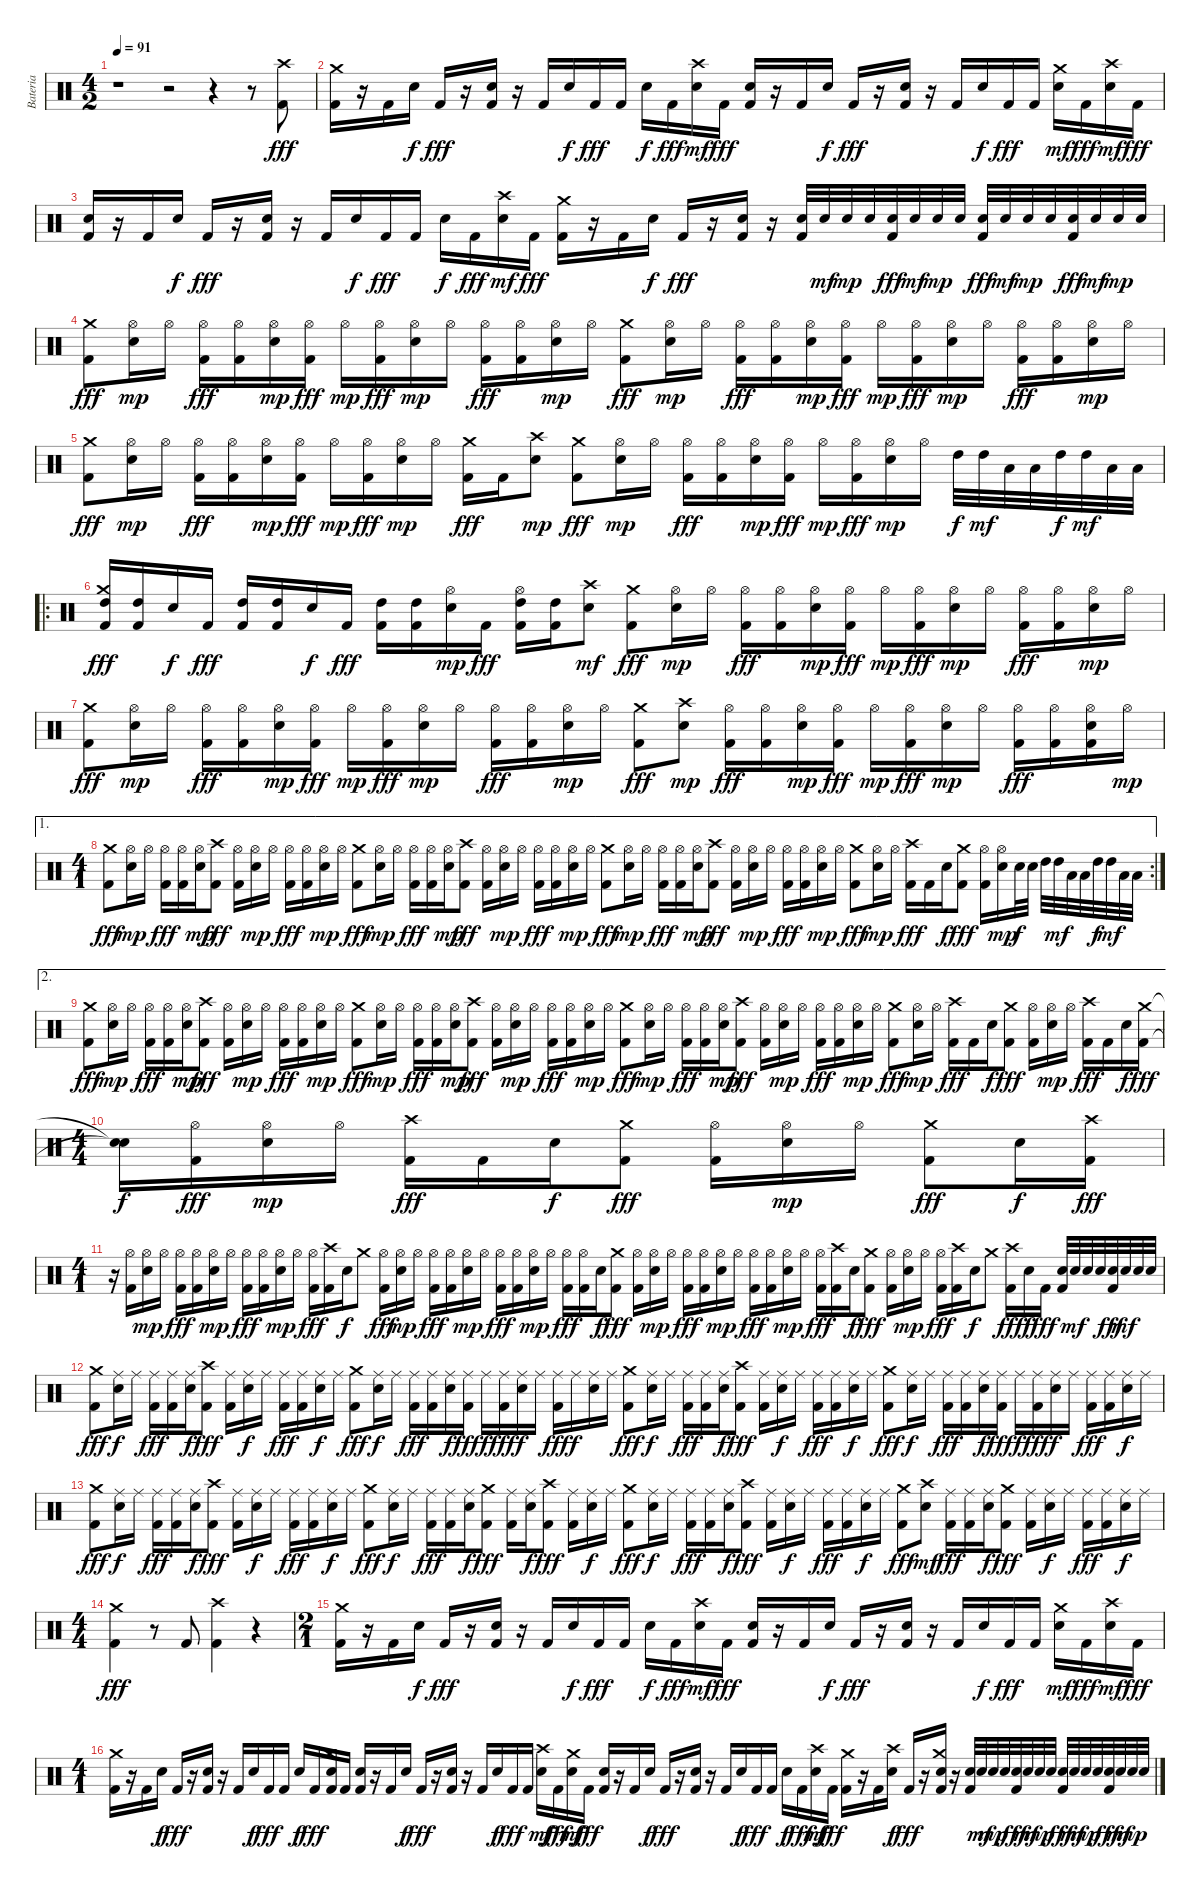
\track ("Bateria" "Bateria") {instrument percussion}
\staff {score}
\articulation defaults
\ts (4 2)
\tempo 91
\clef neutral
\ks c
r.1{dy fff} r.2 r.4 r.8 ("Crash high (hit)" "Kick (hit) 2").8 |
("Crash medium (hit)" "Kick (hit) 2").16 r.16 "Kick (hit) 2".16 "Electric Snare (hit)".16{dy f} "Kick (hit) 2".16{dy fff} r.16 ("Electric Snare (hit)" "Kick (hit) 2").16 r.16 "Kick (hit) 2".16 "Electric Snare (hit)".16{dy f} "Kick (hit) 2".16{dy fff} "Kick (hit) 2".16 "Electric Snare (hit)".16{dy f} "Kick (hit) 2".16{dy fff} ("Crash high (hit)" "Electric Snare (hit)").16{dy mf} "Kick (hit) 2".16{dy fff} ("Electric Snare (hit)" "Kick (hit) 2").16 r.16 "Kick (hit) 2".16 "Electric Snare (hit)".16{dy f} "Kick (hit) 2".16{dy fff} r.16 ("Electric Snare (hit)" "Kick (hit) 2").16 r.16 "Kick (hit) 2".16 "Electric Snare (hit)".16{dy f} "Kick (hit) 2".16{dy fff} "Kick (hit) 2".16 ("Crash medium (hit)" "Electric Snare (hit)").16{dy mf} "Kick (hit) 2".16{dy fff} ("Crash high (hit)" "Electric Snare (hit)").16{dy mf} "Kick (hit) 2".16{dy fff} |
("Electric Snare (hit)" "Kick (hit) 2").16 r.16 "Kick (hit) 2".16 "Electric Snare (hit)".16{dy f} "Kick (hit) 2".16{dy fff} r.16 ("Electric Snare (hit)" "Kick (hit) 2").16 r.16 "Kick (hit) 2".16 "Electric Snare (hit)".16{dy f} "Kick (hit) 2".16{dy fff} "Kick (hit) 2".16 "Electric Snare (hit)".16{dy f} "Kick (hit) 2".16{dy fff} ("Crash high (hit)" "Electric Snare (hit)").16{dy mf} "Kick (hit) 2".16{dy fff} ("Crash medium (hit)" "Kick (hit) 2").16 r.16 "Kick (hit) 2".16 "Electric Snare (hit)".16{dy f} "Kick (hit) 2".16{dy fff} r.16 ("Electric Snare (hit)" "Kick (hit) 2").16 r.16 ("Electric Snare (hit)" "Kick (hit) 2").32 "Electric Snare (hit)".32{dy mf} "Electric Snare (hit)".32{dy mp} "Electric Snare (hit)".32 ("Electric Snare (hit)" "Kick (hit) 2").32{dy fff} "Electric Snare (hit)".32{dy mf} "Electric Snare (hit)".32{dy mp} "Electric Snare (hit)".32 ("Electric Snare (hit)" "Kick (hit) 2").32{dy fff} "Electric Snare (hit)".32{dy mf} "Electric Snare (hit)".32{dy mp} "Electric Snare (hit)".32 ("Electric Snare (hit)" "Kick (hit) 2").32{dy fff} "Electric Snare (hit)".32{dy mf} "Electric Snare (hit)".32{dy mp} "Electric Snare (hit)".32 |
("Crash medium (hit)" "Kick (hit) 2").8{dy fff} ("Hi-Hat (open)" "Electric Snare (hit)").16{dy mp} "Hi-Hat (open)".16 ("Hi-Hat (open)" "Kick (hit) 2").16{dy fff} ("Hi-Hat (open)" "Kick (hit) 2").16 ("Hi-Hat (open)" "Electric Snare (hit)").16{dy mp} ("Hi-Hat (open)" "Kick (hit) 2").16{dy fff} "Hi-Hat (open)".16{dy mp} ("Hi-Hat (open)" "Kick (hit) 2").16{dy fff} ("Hi-Hat (open)" "Electric Snare (hit)").16{dy mp} "Hi-Hat (open)".16 ("Hi-Hat (open)" "Kick (hit) 2").16{dy fff} ("Hi-Hat (open)" "Kick (hit) 2").16 ("Hi-Hat (open)" "Electric Snare (hit)").16{dy mp} "Hi-Hat (open)".16 ("Crash medium (hit)" "Kick (hit) 2").8{dy fff} ("Hi-Hat (open)" "Electric Snare (hit)").16{dy mp} "Hi-Hat (open)".16 ("Hi-Hat (open)" "Kick (hit) 2").16{dy fff} ("Hi-Hat (open)" "Kick (hit) 2").16 ("Hi-Hat (open)" "Electric Snare (hit)").16{dy mp} ("Hi-Hat (open)" "Kick (hit) 2").16{dy fff} "Hi-Hat (open)".16{dy mp} ("Hi-Hat (open)" "Kick (hit) 2").16{dy fff} ("Hi-Hat (open)" "Electric Snare (hit)").16{dy mp} "Hi-Hat (open)".16 ("Hi-Hat (open)" "Kick (hit) 2").16{dy fff} ("Hi-Hat (open)" "Kick (hit) 2").16 ("Hi-Hat (open)" "Electric Snare (hit)").16{dy mp} "Hi-Hat (open)".16 |
("Crash medium (hit)" "Kick (hit) 2").8{dy fff} ("Hi-Hat (open)" "Electric Snare (hit)").16{dy mp} "Hi-Hat (open)".16 ("Hi-Hat (open)" "Kick (hit) 2").16{dy fff} ("Hi-Hat (open)" "Kick (hit) 2").16 ("Hi-Hat (open)" "Electric Snare (hit)").16{dy mp} ("Hi-Hat (open)" "Kick (hit) 2").16{dy fff} "Hi-Hat (open)".16{dy mp} ("Hi-Hat (open)" "Kick (hit) 2").16{dy fff} ("Hi-Hat (open)" "Electric Snare (hit)").16{dy mp} "Hi-Hat (open)".16 ("Crash medium (hit)" "Kick (hit) 2").16{dy fff} "Kick (hit) 2".16 ("Crash high (hit)" "Electric Snare (hit)").8{dy mp} ("Crash medium (hit)" "Kick (hit) 2").8{dy fff} ("Hi-Hat (open)" "Electric Snare (hit)").16{dy mp} "Hi-Hat (open)".16 ("Hi-Hat (open)" "Kick (hit) 2").16{dy fff} ("Hi-Hat (open)" "Kick (hit) 2").16 ("Hi-Hat (open)" "Electric Snare (hit)").16{dy mp} ("Hi-Hat (open)" "Kick (hit) 2").16{dy fff} "Hi-Hat (open)".16{dy mp} ("Hi-Hat (open)" "Kick (hit) 2").16{dy fff} ("Hi-Hat (open)" "Electric Snare (hit)").16{dy mp} "Hi-Hat (open)".16 "High Tom (hit)".32{dy f} "High Tom (hit)".32{dy mf} "Low Tom (hit)".32 "Low Tom (hit)".32 "High Tom (hit)".32{dy f} "High Tom (hit)".32{dy mf} "Low Tom (hit)".32 "Low Tom (hit)".32 |
\ro
("Crash medium (hit)" "High Tom (hit)" "Kick (hit) 2").16{dy fff} ("High Tom (hit)" "Kick (hit) 2").16 "Electric Snare (hit)".16{dy f} "Kick (hit) 2".16{dy fff} ("High Tom (hit)" "Kick (hit) 2").16 ("High Tom (hit)" "Kick (hit) 2").16 "Electric Snare (hit)".16{dy f} "Kick (hit) 2".16{dy fff} ("High Tom (hit)" "Kick (hit) 2").16 ("High Tom (hit)" "Kick (hit) 2").16 ("Hi-Hat (open)" "Electric Snare (hit)").16{dy mp} "Kick (hit) 2".16{dy fff} ("Hi-Hat (open)" "High Tom (hit)" "Kick (hit) 2").16 ("High Tom (hit)" "Kick (hit) 2").16 ("Crash high (hit)" "Electric Snare (hit)").8{dy mf} ("Crash medium (hit)" "Kick (hit) 2").8{dy fff} ("Hi-Hat (open)" "Electric Snare (hit)").16{dy mp} "Hi-Hat (open)".16 ("Hi-Hat (open)" "Kick (hit) 2").16{dy fff} ("Hi-Hat (open)" "Kick (hit) 2").16 ("Hi-Hat (open)" "Electric Snare (hit)").16{dy mp} ("Hi-Hat (open)" "Kick (hit) 2").16{dy fff} "Hi-Hat (open)".16{dy mp} ("Hi-Hat (open)" "Kick (hit) 2").16{dy fff} ("Hi-Hat (open)" "Electric Snare (hit)").16{dy mp} "Hi-Hat (open)".16 ("Hi-Hat (open)" "Kick (hit) 2").16{dy fff} ("Hi-Hat (open)" "Kick (hit) 2").16 ("Hi-Hat (open)" "Electric Snare (hit)").16{dy mp} "Hi-Hat (open)".16 |
("Crash medium (hit)" "Kick (hit) 2").8{dy fff} ("Hi-Hat (open)" "Electric Snare (hit)").16{dy mp} "Hi-Hat (open)".16 ("Hi-Hat (open)" "Kick (hit) 2").16{dy fff} ("Hi-Hat (open)" "Kick (hit) 2").16 ("Hi-Hat (open)" "Electric Snare (hit)").16{dy mp} ("Hi-Hat (open)" "Kick (hit) 2").16{dy fff} "Hi-Hat (open)".16{dy mp} ("Hi-Hat (open)" "Kick (hit) 2").16{dy fff} ("Hi-Hat (open)" "Electric Snare (hit)").16{dy mp} "Hi-Hat (open)".16 ("Hi-Hat (open)" "Kick (hit) 2").16{dy fff} ("Hi-Hat (open)" "Kick (hit) 2").16 ("Hi-Hat (open)" "Electric Snare (hit)").16{dy mp} "Hi-Hat (open)".16 ("Crash medium (hit)" "Kick (hit) 2").8{dy fff} ("Crash high (hit)" "Electric Snare (hit)").8{dy mp} ("Hi-Hat (open)" "Kick (hit) 2").16{dy fff} ("Hi-Hat (open)" "Kick (hit) 2").16 ("Hi-Hat (open)" "Electric Snare (hit)").16{dy mp} ("Hi-Hat (open)" "Kick (hit) 2").16{dy fff} "Hi-Hat (open)".16{dy mp} ("Hi-Hat (open)" "Kick (hit) 2").16{dy fff} ("Hi-Hat (open)" "Electric Snare (hit)").16{dy mp} "Hi-Hat (open)".16 ("Hi-Hat (open)" "Kick (hit) 2").16{dy fff} ("Hi-Hat (open)" "Kick (hit) 2").16 ("Hi-Hat (open)" "Electric Snare (hit)" "Kick (hit) 2").16 "Hi-Hat (open)".16{dy mp} |
\ae 1
\rc 2
\ts (4 1)
("Crash medium (hit)" "Kick (hit) 2").8{dy fff} ("Hi-Hat (open)" "Electric Snare (hit)").16{dy mp} "Hi-Hat (open)".16 ("Hi-Hat (open)" "Kick (hit) 2").16{dy fff} ("Hi-Hat (open)" "Kick (hit) 2").16 ("Hi-Hat (open)" "Electric Snare (hit)").16{dy mp} ("Crash high (hit)" "Kick (hit) 2").8{dy fff} ("Hi-Hat (open)" "Kick (hit) 2").16 ("Hi-Hat (open)" "Electric Snare (hit)").16{dy mp} "Hi-Hat (open)".16 ("Hi-Hat (open)" "Kick (hit) 2").16{dy fff} ("Hi-Hat (open)" "Kick (hit) 2").16 ("Hi-Hat (open)" "Electric Snare (hit)").16{dy mp} "Hi-Hat (open)".16 ("Crash medium (hit)" "Kick (hit) 2").8{dy fff} ("Hi-Hat (open)" "Electric Snare (hit)").16{dy mp} "Hi-Hat (open)".16 ("Hi-Hat (open)" "Kick (hit) 2").16{dy fff} ("Hi-Hat (open)" "Kick (hit) 2").16 ("Hi-Hat (open)" "Electric Snare (hit)").16{dy mp} ("Crash high (hit)" "Kick (hit) 2").8{dy fff} ("Hi-Hat (open)" "Kick (hit) 2").16 ("Hi-Hat (open)" "Electric Snare (hit)").16{dy mp} "Hi-Hat (open)".16 ("Hi-Hat (open)" "Kick (hit) 2").16{dy fff} ("Hi-Hat (open)" "Kick (hit) 2").16 ("Hi-Hat (open)" "Electric Snare (hit)").16{dy mp} "Hi-Hat (open)".16 ("Crash medium (hit)" "Kick (hit) 2").8{dy fff} ("Hi-Hat (open)" "Electric Snare (hit)").16{dy mp} "Hi-Hat (open)".16 ("Hi-Hat (open)" "Kick (hit) 2").16{dy fff} ("Hi-Hat (open)" "Kick (hit) 2").16 ("Hi-Hat (open)" "Electric Snare (hit)").16{dy mp} ("Crash high (hit)" "Kick (hit) 2").8{dy fff} ("Hi-Hat (open)" "Kick (hit) 2").16 ("Hi-Hat (open)" "Electric Snare (hit)").16{dy mp} "Hi-Hat (open)".16 ("Hi-Hat (open)" "Kick (hit) 2").16{dy fff} ("Hi-Hat (open)" "Kick (hit) 2").16 ("Hi-Hat (open)" "Electric Snare (hit)").16{dy mp} "Hi-Hat (open)".16 ("Crash medium (hit)" "Kick (hit) 2").8{dy fff} ("Hi-Hat (open)" "Electric Snare (hit)").16{dy mp} "Hi-Hat (open)".16 ("Crash high (hit)" "Kick (hit) 2").16{dy fff} "Kick (hit) 2".16 "Electric Snare (hit)".16{dy f} ("Crash medium (hit)" "Kick (hit) 2").8{dy fff} ("Hi-Hat (open)" "Kick (hit) 2").16 ("Hi-Hat (open)" "Electric Snare (hit)").16{dy mp} "Electric Snare (hit)".32{dy f} "Electric Snare (hit)".32 "High Tom (hit)".32 "High Tom (hit)".32{dy mf} "Low Tom (hit)".32 "Low Tom (hit)".32 "High Tom (hit)".32{dy f} "High Tom (hit)".32{dy mf} "Low Tom (hit)".32 "Low Tom (hit)".32 |
\ae 2
("Crash medium (hit)" "Kick (hit) 2").8{dy fff} ("Hi-Hat (open)" "Electric Snare (hit)").16{dy mp} "Hi-Hat (open)".16 ("Hi-Hat (open)" "Kick (hit) 2").16{dy fff} ("Hi-Hat (open)" "Kick (hit) 2").16 ("Hi-Hat (open)" "Electric Snare (hit)").16{dy mp} ("Crash high (hit)" "Kick (hit) 2").8{dy fff} ("Hi-Hat (open)" "Kick (hit) 2").16 ("Hi-Hat (open)" "Electric Snare (hit)").16{dy mp} "Hi-Hat (open)".16 ("Hi-Hat (open)" "Kick (hit) 2").16{dy fff} ("Hi-Hat (open)" "Kick (hit) 2").16 ("Hi-Hat (open)" "Electric Snare (hit)").16{dy mp} "Hi-Hat (open)".16 ("Crash medium (hit)" "Kick (hit) 2").8{dy fff} ("Hi-Hat (open)" "Electric Snare (hit)").16{dy mp} "Hi-Hat (open)".16 ("Hi-Hat (open)" "Kick (hit) 2").16{dy fff} ("Hi-Hat (open)" "Kick (hit) 2").16 ("Hi-Hat (open)" "Electric Snare (hit)").16{dy mp} ("Crash high (hit)" "Kick (hit) 2").8{dy fff} ("Hi-Hat (open)" "Kick (hit) 2").16 ("Hi-Hat (open)" "Electric Snare (hit)").16{dy mp} "Hi-Hat (open)".16 ("Hi-Hat (open)" "Kick (hit) 2").16{dy fff} ("Hi-Hat (open)" "Kick (hit) 2").16 ("Hi-Hat (open)" "Electric Snare (hit)").16{dy mp} "Hi-Hat (open)".16 ("Crash medium (hit)" "Kick (hit) 2").8{dy fff} ("Hi-Hat (open)" "Electric Snare (hit)").16{dy mp} "Hi-Hat (open)".16 ("Hi-Hat (open)" "Kick (hit) 2").16{dy fff} ("Hi-Hat (open)" "Kick (hit) 2").16 ("Hi-Hat (open)" "Electric Snare (hit)").16{dy mp} ("Crash high (hit)" "Kick (hit) 2").8{dy fff} ("Hi-Hat (open)" "Kick (hit) 2").16 ("Hi-Hat (open)" "Electric Snare (hit)").16{dy mp} "Hi-Hat (open)".16 ("Hi-Hat (open)" "Kick (hit) 2").16{dy fff} ("Hi-Hat (open)" "Kick (hit) 2").16 ("Hi-Hat (open)" "Electric Snare (hit)").16{dy mp} "Hi-Hat (open)".16 ("Crash medium (hit)" "Kick (hit) 2").8{dy fff} ("Hi-Hat (open)" "Electric Snare (hit)").16{dy mp} "Hi-Hat (open)".16 ("Crash high (hit)" "Kick (hit) 2").16{dy fff} "Kick (hit) 2".16 "Electric Snare (hit)".16{dy f} ("Crash medium (hit)" "Kick (hit) 2").8{dy fff} ("Hi-Hat (open)" "Kick (hit) 2").16 ("Hi-Hat (open)" "Electric Snare (hit)").16{dy mp} "Hi-Hat (open)".16 ("Crash high (hit)" "Kick (hit) 2").16{dy fff} "Kick (hit) 2".16 "Electric Snare (hit)".16{dy f} ("Crash medium (hit)" "Kick (hit) 2").16{dy fff} |
\ts (4 4)
("Snare (hit)"{t} "Snare (hit)"{t}).16{dy f} ("Hi-Hat (open)" "Kick (hit) 2").16{dy fff} ("Hi-Hat (open)" "Electric Snare (hit)").16{dy mp} "Hi-Hat (open)".16 ("Crash high (hit)" "Kick (hit) 2").16{dy fff} "Kick (hit) 2".16 "Electric Snare (hit)".16{dy f} ("Crash medium (hit)" "Kick (hit) 2").8{dy fff} ("Hi-Hat (open)" "Kick (hit) 2").16 ("Hi-Hat (open)" "Electric Snare (hit)").16{dy mp} "Hi-Hat (open)".16 ("Crash medium (hit)" "Kick (hit) 2").8{dy fff} "Electric Snare (hit)".16{dy f} ("Crash high (hit)" "Kick (hit) 2").16{dy fff} |
\ts (4 1)
r.16 ("Hi-Hat (open)" "Kick (hit) 2").16 ("Hi-Hat (open)" "Electric Snare (hit)").16{dy mp} "Hi-Hat (open)".16 ("Hi-Hat (open)" "Kick (hit) 2").16{dy fff} ("Hi-Hat (open)" "Kick (hit) 2").16 ("Hi-Hat (open)" "Electric Snare (hit)").16{dy mp} "Hi-Hat (open)".16 ("Hi-Hat (open)" "Kick (hit) 2").16{dy fff} ("Hi-Hat (open)" "Kick (hit) 2").16 ("Hi-Hat (open)" "Electric Snare (hit)").16{dy mp} "Hi-Hat (open)".16 ("Hi-Hat (open)" "Kick (hit) 2").16{dy fff} ("Crash high (hit)" "Kick (hit) 2").16 "Electric Snare (hit)".16{dy f} "Crash medium (hit)".8 ("Hi-Hat (open)" "Kick (hit) 2").16{dy fff} ("Hi-Hat (open)" "Electric Snare (hit)").16{dy mp} "Hi-Hat (open)".16 ("Hi-Hat (open)" "Kick (hit) 2").16{dy fff} ("Hi-Hat (open)" "Kick (hit) 2").16 ("Hi-Hat (open)" "Electric Snare (hit)").16{dy mp} "Hi-Hat (open)".16 ("Hi-Hat (open)" "Kick (hit) 2").16{dy fff} ("Hi-Hat (open)" "Kick (hit) 2").16 ("Hi-Hat (open)" "Electric Snare (hit)").16{dy mp} "Hi-Hat (open)".16 ("Hi-Hat (open)" "Kick (hit) 2").16{dy fff} ("Hi-Hat (open)" "Kick (hit) 2").16 "Electric Snare (hit)".16{dy f} ("Crash medium (hit)" "Kick (hit) 2").8{dy fff} ("Hi-Hat (open)" "Kick (hit) 2").16 ("Hi-Hat (open)" "Electric Snare (hit)").16{dy mp} "Hi-Hat (open)".16 ("Hi-Hat (open)" "Kick (hit) 2").16{dy fff} ("Hi-Hat (open)" "Kick (hit) 2").16 ("Hi-Hat (open)" "Electric Snare (hit)").16{dy mp} "Hi-Hat (open)".16 ("Hi-Hat (open)" "Kick (hit) 2").16{dy fff} ("Hi-Hat (open)" "Kick (hit) 2").16 ("Hi-Hat (open)" "Electric Snare (hit)").16{dy mp} "Hi-Hat (open)".16 ("Hi-Hat (open)" "Kick (hit) 2").16{dy fff} ("Crash high (hit)" "Kick (hit) 2").16 "Electric Snare (hit)".16{dy f} ("Crash medium (hit)" "Kick (hit) 2").8{dy fff} ("Hi-Hat (open)" "Kick (hit) 2").16 ("Hi-Hat (open)" "Electric Snare (hit)").16{dy mp} "Hi-Hat (open)".16 ("Hi-Hat (open)" "Kick (hit) 2").16{dy fff} ("Crash high (hit)" "Kick (hit) 2").16 "Electric Snare (hit)".16{dy f} "Crash medium (hit)".8 ("Crash high (hit)" "Kick (hit) 2").16{dy fff} "Electric Snare (hit)".16{dy f} "Kick (hit) 2".16{dy fff} ("Electric Snare (hit)" "Kick (hit) 2").32 "Electric Snare (hit)".32{dy mf} "Electric Snare (hit)".32 "Electric Snare (hit)".32 ("Electric Snare (hit)" "Kick (hit) 2").32{dy fff} "Electric Snare (hit)".32{dy mf} "Electric Snare (hit)".32 "Electric Snare (hit)".32 |
("Crash medium (hit)" "Kick (hit) 2").8{dy fff} ("Ride (middle)" "Electric Snare (hit)").16{dy f} "Ride (middle)".16 ("Ride (middle)" "Kick (hit) 2").16{dy fff} ("Ride (middle)" "Kick (hit) 2").16 ("Ride (middle)" "Electric Snare (hit)").16{dy f} ("Crash high (hit)" "Kick (hit) 2").8{dy fff} ("Ride (middle)" "Kick (hit) 2").16 ("Ride (middle)" "Electric Snare (hit)").16{dy f} "Ride (middle)".16 ("Ride (middle)" "Kick (hit) 2").16{dy fff} ("Ride (middle)" "Kick (hit) 2").16 ("Ride (middle)" "Electric Snare (hit)").16{dy f} "Ride (middle)".16 ("Crash medium (hit)" "Kick (hit) 2").8{dy fff} ("Ride (middle)" "Electric Snare (hit)").16{dy f} "Ride (middle)".16 ("Ride (middle)" "Kick (hit) 2").16{dy fff} ("Ride (middle)" "Kick (hit) 2").16 ("Ride (middle)" "Electric Snare (hit)").16{dy f} ("Ride (middle)" "Kick (hit) 2").16{dy fff} "Ride (middle)".16{dy f} ("Ride (middle)" "Kick (hit) 2").16{dy fff} ("Ride (middle)" "Electric Snare (hit)").16{dy f} "Ride (middle)".16 ("Ride (middle)" "Kick (hit) 2").16{dy fff} "Ride (middle)".16{dy f} ("Ride (middle)" "Electric Snare (hit)").16 "Ride (middle)".16 ("Crash medium (hit)" "Kick (hit) 2").8{dy fff} ("Ride (middle)" "Electric Snare (hit)").16{dy f} "Ride (middle)".16 ("Ride (middle)" "Kick (hit) 2").16{dy fff} ("Ride (middle)" "Kick (hit) 2").16 ("Ride (middle)" "Electric Snare (hit)").16{dy f} ("Crash high (hit)" "Kick (hit) 2").8{dy fff} ("Ride (middle)" "Kick (hit) 2").16 ("Ride (middle)" "Electric Snare (hit)").16{dy f} "Ride (middle)".16 ("Ride (middle)" "Kick (hit) 2").16{dy fff} ("Ride (middle)" "Kick (hit) 2").16 ("Ride (middle)" "Electric Snare (hit)").16{dy f} "Ride (middle)".16 ("Crash medium (hit)" "Kick (hit) 2").8{dy fff} ("Ride (middle)" "Electric Snare (hit)").16{dy f} "Ride (middle)".16 ("Ride (middle)" "Kick (hit) 2").16{dy fff} ("Ride (middle)" "Kick (hit) 2").16 ("Ride (middle)" "Electric Snare (hit)").16{dy f} ("Ride (middle)" "Kick (hit) 2").16{dy fff} "Ride (middle)".16{dy f} ("Ride (middle)" "Kick (hit) 2").16{dy fff} ("Ride (middle)" "Electric Snare (hit)").16{dy f} "Ride (middle)".16 ("Ride (middle)" "Kick (hit) 2").16{dy fff} ("Ride (middle)" "Kick (hit) 2").16 ("Ride (middle)" "Electric Snare (hit)").16{dy f} "Ride (middle)".16 |
("Crash medium (hit)" "Kick (hit) 2").8{dy fff} ("Ride (middle)" "Electric Snare (hit)").16{dy f} "Ride (middle)".16 ("Ride (middle)" "Kick (hit) 2").16{dy fff} ("Ride (middle)" "Kick (hit) 2").16 ("Ride (middle)" "Electric Snare (hit)").16{dy f} ("Crash high (hit)" "Kick (hit) 2").8{dy fff} ("Ride (middle)" "Kick (hit) 2").16 ("Ride (middle)" "Electric Snare (hit)").16{dy f} "Ride (middle)".16 ("Ride (middle)" "Kick (hit) 2").16{dy fff} ("Ride (middle)" "Kick (hit) 2").16 ("Ride (middle)" "Electric Snare (hit)").16{dy f} "Ride (middle)".16 ("Crash medium (hit)" "Kick (hit) 2").8{dy fff} ("Ride (middle)" "Electric Snare (hit)").16{dy f} "Ride (middle)".16 ("Ride (middle)" "Kick (hit) 2").16{dy fff} ("Ride (middle)" "Kick (hit) 2").16 ("Ride (middle)" "Electric Snare (hit)").16{dy f} ("Crash medium (hit)" "Kick (hit) 2").8{dy fff} ("Ride (middle)" "Kick (hit) 2").16 ("Ride (middle)" "Electric Snare (hit)").16{dy f} ("Crash high (hit)" "Kick (hit) 2").8{dy fff} ("Ride (middle)" "Kick (hit) 2").16 ("Ride (middle)" "Electric Snare (hit)").16{dy f} "Ride (middle)".16 ("Crash medium (hit)" "Kick (hit) 2").8{dy fff} ("Ride (middle)" "Electric Snare (hit)").16{dy f} "Ride (middle)".16 ("Ride (middle)" "Kick (hit) 2").16{dy fff} ("Ride (middle)" "Kick (hit) 2").16 ("Ride (middle)" "Electric Snare (hit)").16{dy f} ("Crash high (hit)" "Kick (hit) 2").8{dy fff} ("Ride (middle)" "Kick (hit) 2").16 ("Ride (middle)" "Electric Snare (hit)").16{dy f} "Ride (middle)".16 ("Ride (middle)" "Kick (hit) 2").16{dy fff} ("Ride (middle)" "Kick (hit) 2").16 ("Ride (middle)" "Electric Snare (hit)").16{dy f} "Ride (middle)".16 ("Crash medium (hit)" "Kick (hit) 2").8{dy fff} ("Crash high (hit)" "Electric Snare (hit)").8{dy mf} ("Ride (middle)" "Kick (hit) 2").16{dy fff} ("Ride (middle)" "Kick (hit) 2").16 ("Ride (middle)" "Electric Snare (hit)").16{dy f} ("Crash medium (hit)" "Kick (hit) 2").8{dy fff} ("Ride (middle)" "Kick (hit) 2").16 ("Ride (middle)" "Electric Snare (hit)").16{dy f} "Ride (middle)".16 ("Ride (middle)" "Kick (hit) 2").16{dy fff} ("Ride (middle)" "Kick (hit) 2").16 ("Ride (middle)" "Electric Snare (hit)").16{dy f} "Ride (middle)".16 |
\ts (4 4)
("Crash medium (hit)" "Kick (hit) 2").4{dy fff} r.8 "Kick (hit) 2".8 ("Crash high (hit)" "Kick (hit) 2").4 r.4 |
\ts (2 1)
("Crash medium (hit)" "Kick (hit) 2").16 r.16 "Kick (hit) 2".16 "Electric Snare (hit)".16{dy f} "Kick (hit) 2".16{dy fff} r.16 ("Electric Snare (hit)" "Kick (hit) 2").16 r.16 "Kick (hit) 2".16 "Electric Snare (hit)".16{dy f} "Kick (hit) 2".16{dy fff} "Kick (hit) 2".16 "Electric Snare (hit)".16{dy f} "Kick (hit) 2".16{dy fff} ("Crash high (hit)" "Electric Snare (hit)").16{dy mf} "Kick (hit) 2".16{dy fff} ("Electric Snare (hit)" "Kick (hit) 2").16 r.16 "Kick (hit) 2".16 "Electric Snare (hit)".16{dy f} "Kick (hit) 2".16{dy fff} r.16 ("Electric Snare (hit)" "Kick (hit) 2").16 r.16 "Kick (hit) 2".16 "Electric Snare (hit)".16{dy f} "Kick (hit) 2".16{dy fff} "Kick (hit) 2".16 ("Crash medium (hit)" "Electric Snare (hit)").16{dy mf} "Kick (hit) 2".16{dy fff} ("Crash high (hit)" "Electric Snare (hit)").16{dy mf} "Kick (hit) 2".16{dy fff} |
\ts (4 1)
("Crash medium (hit)" "Kick (hit) 2").16 r.16 "Kick (hit) 2".16 "Electric Snare (hit)".16{dy f} "Kick (hit) 2".16{dy fff} r.16 ("Electric Snare (hit)" "Kick (hit) 2").16 r.16 "Kick (hit) 2".16 "Electric Snare (hit)".16{dy f} "Kick (hit) 2".16{dy fff} "Kick (hit) 2".16 "Electric Snare (hit)".16{dy f} "Kick (hit) 2".16{dy fff} ("Crash medium (hit)" "Electric Snare (hit)" "Kick (hit) 2").16 "Kick (hit) 2".16 ("Electric Snare (hit)" "Kick (hit) 2").16 r.16 "Kick (hit) 2".16 "Electric Snare (hit)".16{dy f} "Kick (hit) 2".16{dy fff} r.16 ("Electric Snare (hit)" "Kick (hit) 2").16 r.16 "Kick (hit) 2".16 "Electric Snare (hit)".16{dy f} "Kick (hit) 2".16{dy fff} "Kick (hit) 2".16 ("Crash high (hit)" "Electric Snare (hit)").16{dy mf} "Kick (hit) 2".16{dy fff} ("Crash medium (hit)" "Electric Snare (hit)").16{dy mf} "Kick (hit) 2".16{dy fff} ("Electric Snare (hit)" "Kick (hit) 2").16 r.16 "Kick (hit) 2".16 "Electric Snare (hit)".16{dy f} "Kick (hit) 2".16{dy fff} r.16 ("Electric Snare (hit)" "Kick (hit) 2").16 r.16 "Kick (hit) 2".16 "Electric Snare (hit)".16{dy f} "Kick (hit) 2".16{dy fff} "Kick (hit) 2".16 "Electric Snare (hit)".16{dy f} "Kick (hit) 2".16{dy fff} ("Crash high (hit)" "Electric Snare (hit)").16{dy mf} "Kick (hit) 2".16{dy fff} ("Crash medium (hit)" "Kick (hit) 2").16 r.16 "Kick (hit) 2".16 ("Crash high (hit)" "Electric Snare (hit)").16{dy f} "Kick (hit) 2".16{dy fff} r.16 ("Crash medium (hit)" "Electric Snare (hit)" "Kick (hit) 2").16 r.16 ("Electric Snare (hit)" "Kick (hit) 2").32 "Electric Snare (hit)".32{dy mf} "Electric Snare (hit)".32{dy mp} "Electric Snare (hit)".32 ("Electric Snare (hit)" "Kick (hit) 2").32{dy fff} "Electric Snare (hit)".32{dy mf} "Electric Snare (hit)".32{dy mp} "Electric Snare (hit)".32 ("Electric Snare (hit)" "Kick (hit) 2").32{dy fff} "Electric Snare (hit)".32{dy mf} "Electric Snare (hit)".32{dy mp} "Electric Snare (hit)".32 ("Electric Snare (hit)" "Kick (hit) 2").32{dy fff} "Electric Snare (hit)".32{dy mf} "Electric Snare (hit)".32{dy mp} "Electric Snare (hit)".32
